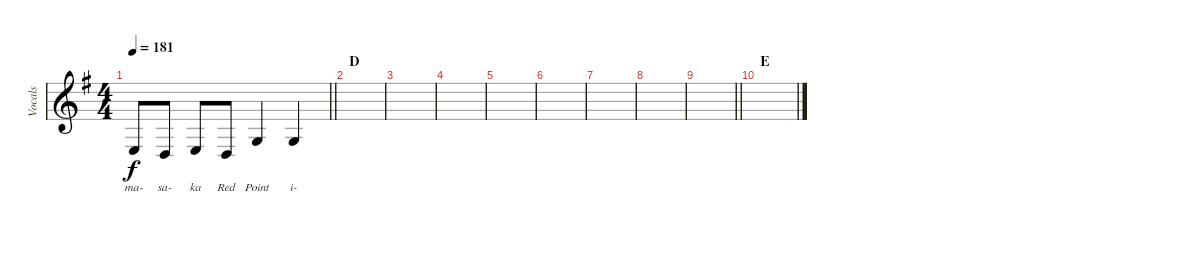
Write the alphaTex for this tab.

\track ("Vocals" "Vocals") {instrument cello}
\staff {score}
\tuning (E4 B3 G3 D3 A2 E2) {hide}
\ts (4 4)
\tempo 181
\clef g2
\barLineRight lightlight
\ks g
2.4.8{lyrics (0 "ma-") lyrics (1 "") lyrics (2 "") lyrics (3 "") lyrics (4 "") dy f} 0.4.8{lyrics (0 "sa-") lyrics (1 "") lyrics (2 "") lyrics (3 "") lyrics (4 "")} 2.4.8{lyrics (0 "ka") lyrics (1 "") lyrics (2 "") lyrics (3 "") lyrics (4 "")} 0.4.8{lyrics (0 "Red") lyrics (1 "") lyrics (2 "") lyrics (3 "") lyrics (4 "")} 0.3.4{lyrics (0 "Point") lyrics (1 "") lyrics (2 "") lyrics (3 "") lyrics (4 "")} 0.3.4{lyrics (0 "i-") lyrics (1 "") lyrics (2 "") lyrics (3 "") lyrics (4 "")} |
\section ("" "D")
|
|
|
|
|
|
|
\barLineRight lightlight
|
\section ("" "E")
